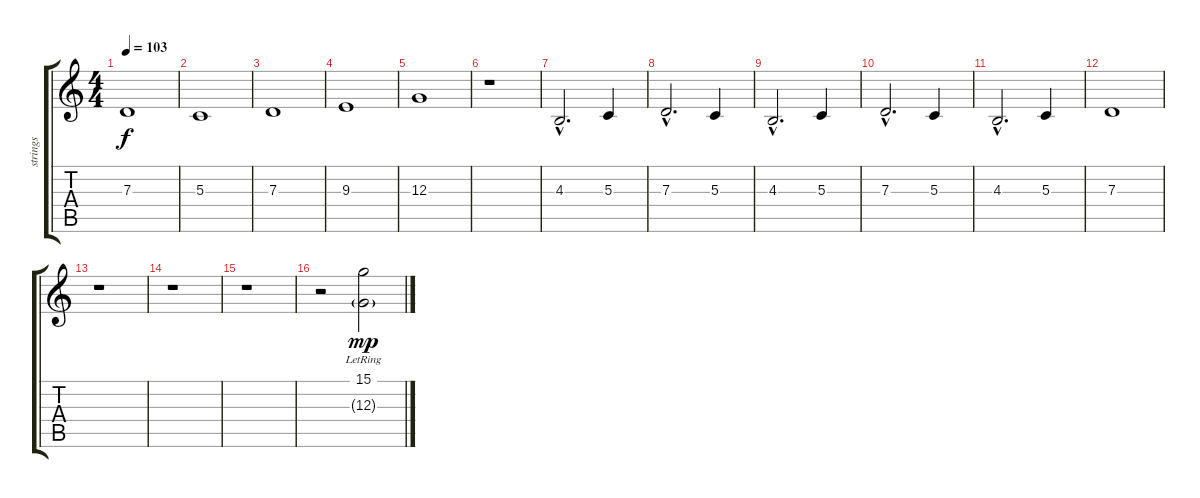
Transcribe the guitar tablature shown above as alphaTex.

\track ("strings" "strings") {instrument synthstrings2}
\staff {score tabs}
\tuning (E4 B3 G3 D3 A2 E2) {hide}
\ts (4 4)
\tempo 103
\clef g2
\ks c
7.3.1{dy f} |
5.3.1 |
7.3.1 |
9.3.1 |
12.3.1 |
r.1 |
4.3{hac}.2{d} 5.3.4 |
7.3{hac}.2{d} 5.3.4 |
4.3{hac}.2{d} 5.3.4 |
7.3{hac}.2{d} 5.3.4 |
4.3{hac}.2{d volume 16} 5.3.4 |
7.3.1 |
r.1 |
r.1 |
r.1 |
r.2 (15.1 12.3{g lr}).2{dy mp}
